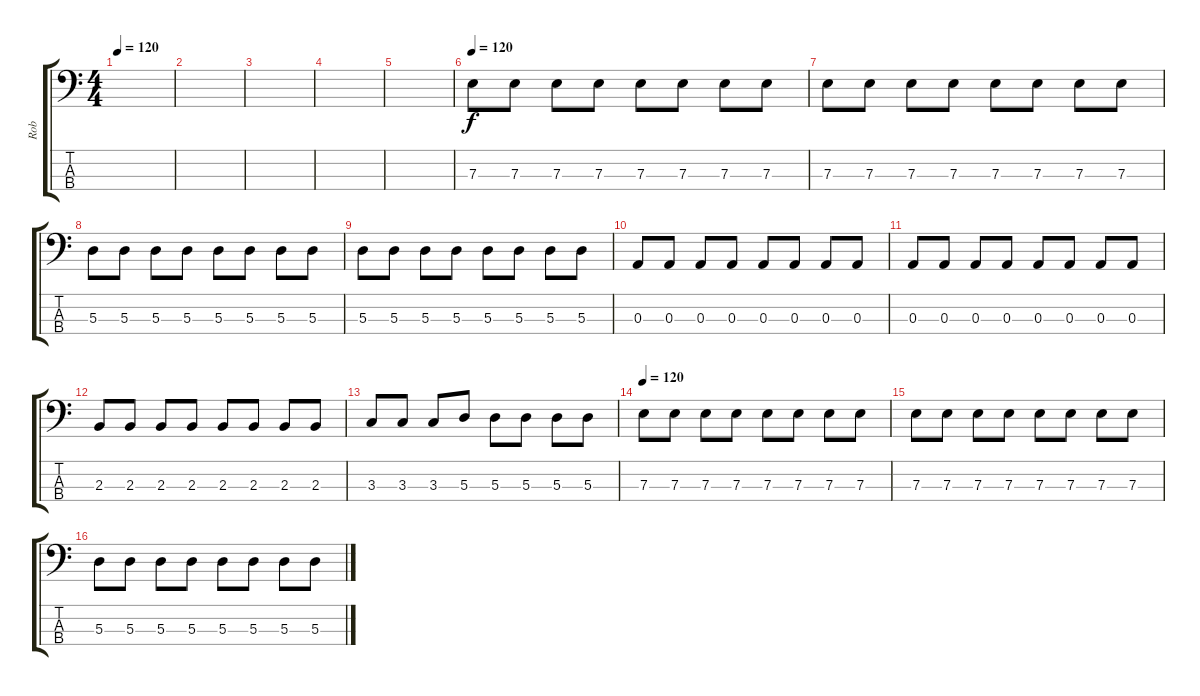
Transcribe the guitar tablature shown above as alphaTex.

\track ("Rob" "Rob") {instrument electricbassfinger}
\staff {score tabs}
\tuning (G2 D2 A1 E1) {hide}
\ts (4 4)
\tempo 120
\clef f4
\ks c
|
|
|
|
|
\tempo 120
7.3.8 7.3.8 7.3.8 7.3.8 7.3.8 7.3.8 7.3.8 7.3.8 |
7.3.8 7.3.8 7.3.8 7.3.8 7.3.8 7.3.8 7.3.8 7.3.8 |
5.3.8 5.3.8 5.3.8 5.3.8 5.3.8 5.3.8 5.3.8 5.3.8 |
5.3.8 5.3.8 5.3.8 5.3.8 5.3.8 5.3.8 5.3.8 5.3.8 |
0.3.8 0.3.8 0.3.8 0.3.8 0.3.8 0.3.8 0.3.8 0.3.8 |
0.3.8 0.3.8 0.3.8 0.3.8 0.3.8 0.3.8 0.3.8 0.3.8 |
2.3.8 2.3.8 2.3.8 2.3.8 2.3.8 2.3.8 2.3.8 2.3.8 |
3.3.8 3.3.8 3.3.8 5.3.8 5.3.8 5.3.8 5.3.8 5.3.8 |
\tempo 120
7.3.8 7.3.8 7.3.8 7.3.8 7.3.8 7.3.8 7.3.8 7.3.8 |
7.3.8 7.3.8 7.3.8 7.3.8 7.3.8 7.3.8 7.3.8 7.3.8 |
5.3.8 5.3.8 5.3.8 5.3.8 5.3.8 5.3.8 5.3.8 5.3.8
